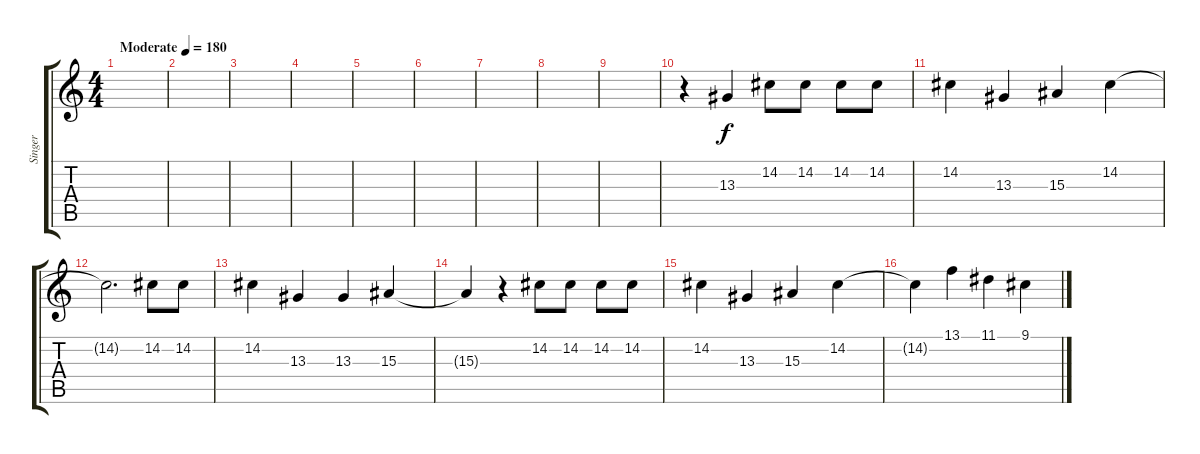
\track ("Singer" "Singer") {instrument acousticgrandpiano}
\staff {score tabs}
\tuning (E4 B3 G3 D3 A2 E2) {hide}
\ts (4 4)
\tempo (180 "Moderate")
\clef g2
\ks c
|
|
|
|
|
|
|
|
|
r.4 13.3.4 14.2.8 14.2.8 14.2.8 14.2.8 |
14.2.4 13.3.4 15.3.4 14.2.4 |
14.2{t}.2{d} 14.2.8 14.2.8 |
14.2.4 13.3.4 13.3.4 15.3.4 |
15.3{t}.4 r.4 14.2.8 14.2.8 14.2.8 14.2.8 |
14.2.4 13.3.4 15.3.4 14.2.4 |
14.2{t}.4 13.1.4 11.1.4 9.1.4
